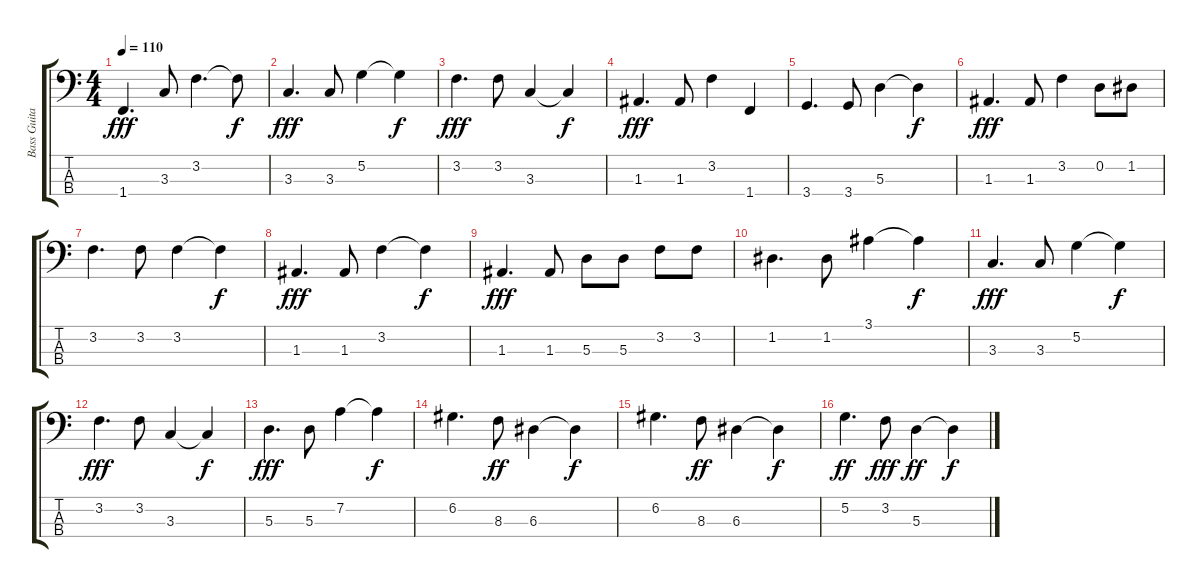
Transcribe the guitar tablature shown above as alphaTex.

\track ("Bass Guitar" "Bass Guita") {instrument electricbassfinger}
\staff {score tabs}
\tuning (G2 D2 A1 E1) {hide}
\ts (4 4)
\tempo 110
\clef f4
\ks c
1.4.4{d dy fff} 3.3.8 3.2.4{d} 3.2{t}.8{dy f} |
3.3.4{d dy fff} 3.3.8 5.2.4 5.2{t}.4{dy f} |
3.2.4{d dy fff} 3.2.8 3.3.4 3.3{t}.4{dy f} |
1.3.4{d dy fff} 1.3.8 3.2.4 1.4.4 |
3.4.4{d} 3.4.8 5.3.4 5.3{t}.4{dy f} |
1.3.4{d dy fff} 1.3.8 3.2.4 0.2.8 1.2.8 |
3.2.4{d} 3.2.8 3.2.4 3.2{t}.4{dy f} |
1.3.4{d dy fff} 1.3.8 3.2.4 3.2{t}.4{dy f} |
1.3.4{d dy fff} 1.3.8 5.3.8 5.3.8 3.2.8 3.2.8 |
1.2.4{d} 1.2.8 3.1.4 3.1{t}.4{dy f} |
3.3.4{d dy fff} 3.3.8 5.2.4 5.2{t}.4{dy f} |
3.2.4{d dy fff} 3.2.8 3.3.4 3.3{t}.4{dy f} |
5.3.4{d dy fff} 5.3.8 7.2.4 7.2{t}.4{dy f} |
6.2.4{d} 8.3.8{dy ff} 6.3.4 6.3{t}.4{dy f} |
6.2.4{d} 8.3.8{dy ff} 6.3.4 6.3{t}.4{dy f} |
5.2.4{d dy ff} 3.2.8{dy fff} 5.3.4{dy ff} 5.3{t}.4{dy f}
